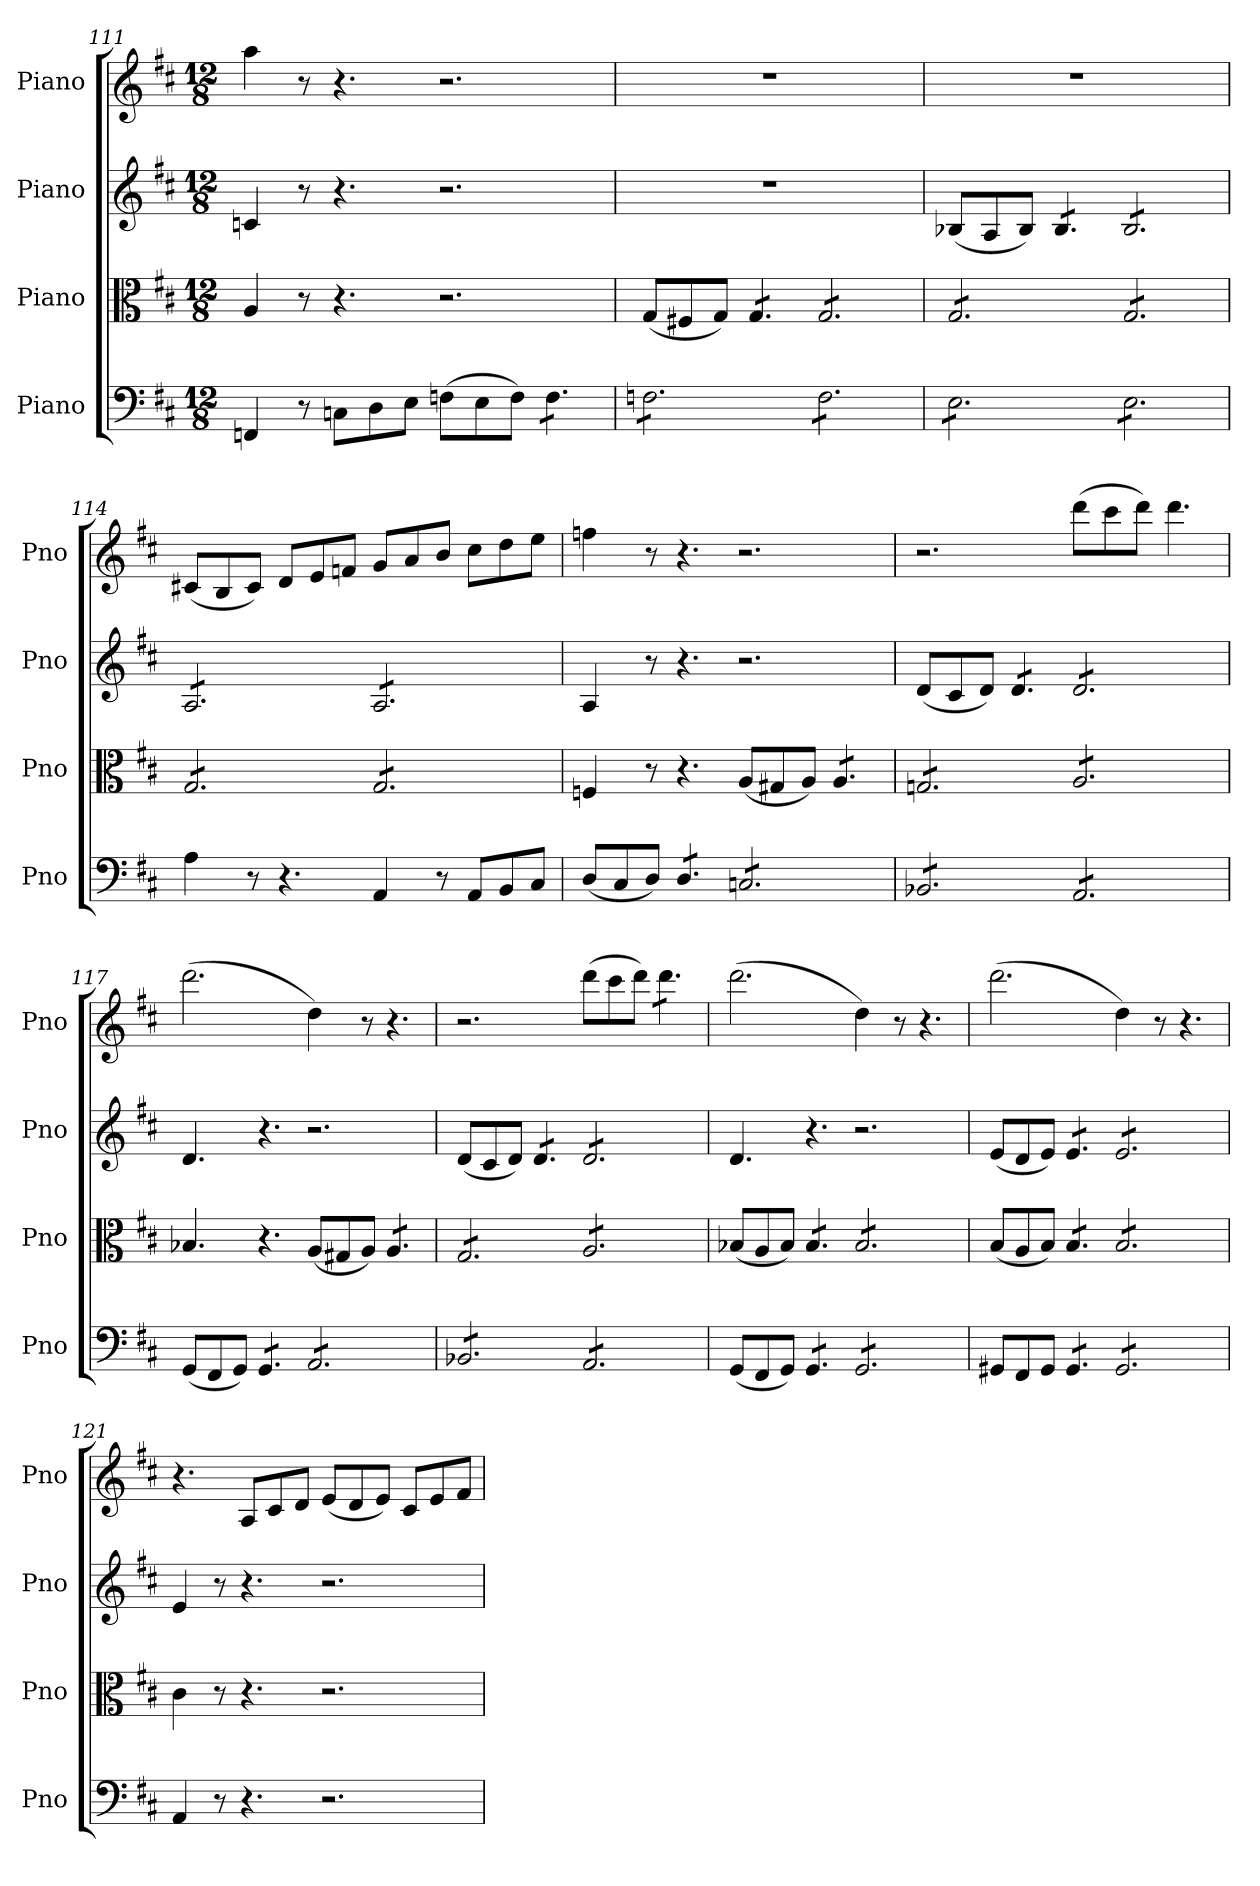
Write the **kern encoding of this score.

**kern	**kern	**kern	**kern
*part4	*part3	*part2	*part1
*staff4	*staff3	*staff2	*staff1
*I"Piano	*I"Piano	*I"Piano	*I"Piano
*I'Pno	*I'Pno	*I'Pno	*I'Pno
*clefF4	*clefC3	*clefG2	*clefG2
*k[f#c#]	*k[f#c#]	*k[f#c#]	*k[f#c#]
*M12/8	*M12/8	*M12/8	*M12/8
=111	=111	=111	=111
4FFn/	4A/	4cn/	4aa\
8r	8r	8r	8r
8Cn\L	4.r	4.r	4.r
8D\	.	.	.
8E\J	.	.	.
(8Fn\L	2.r	2.r	2.r
8E\	.	.	.
8F\J)	.	.	.
*tremolo	*	*	*
8F\L	.	.	.
8F\	.	.	.
8F\J	.	.	.
=112	=112	=112	=112
8Fn\L	(8G/L	1.r	1.r
8Fn\	8F#X/	.	.
8Fn\	8G/J)	.	.
*	*tremolo	*	*
8Fn\	8G/L	.	.
8Fn\	8G/	.	.
8Fn\J	8G/J	.	.
8F\L	8G/L	.	.
8F\	8G/	.	.
8F\	8G/	.	.
8F\	8G/	.	.
8F\	8G/	.	.
8F\J	8G/J	.	.
=113	=113	=113	=113
8E\L	8G/L	(8B-X/L	1.r
8E\	8G/	8A/	.
8E\	8G/	8B-/J)	.
*	*	*tremolo	*
8E\	8G/	8B-/L	.
8E\	8G/	8B-/	.
8E\J	8G/J	8B-/J	.
8E\L	8G/L	8B-/L	.
8E\	8G/	8B-/	.
8E\	8G/	8B-/	.
8E\	8G/	8B-/	.
8E\	8G/	8B-/	.
8E\J	8G/J	8B-/J	.
*Xtremolo	*	*	*
!!LO:PB:g=z
=114	=114	=114	=114
4A\	8G/L	8A/L	(8c#X/L
.	8G/	8A/	8B/
8r	8G/	8A/	8c#/J)
4.r	8G/	8A/	8d/L
.	8G/	8A/	8e/
.	8G/J	8A/J	8fn/J
4AA/	8G/L	8A/L	8g/L
.	8G/	8A/	8a/
8r	8G/	8A/	8b/J
8AA/L	8G/	8A/	8cc#\L
8BB/	8G/	8A/	8dd\
8C#/J	8G/J	8A/J	8ee\J
*	*	*Xtremolo	*
*	*Xtremolo	*	*
=115	=115	=115	=115
(8D/L	4Fn/	4A/	4ffn\
8C#/	.	.	.
8D/J)	8r	8r	8r
*tremolo	*	*	*
8D/L	4.r	4.r	4.r
8D/	.	.	.
8D/J	.	.	.
8Cn/L	(8A/L	2.r	2.r
8Cn/	8G#X/	.	.
8Cn/	8A/J)	.	.
*	*tremolo	*	*
8Cn/	8A/L	.	.
8Cn/	8A/	.	.
8Cn/J	8A/J	.	.
=116	=116	=116	=116
8BB-X/L	8Gn/L	(8d/L	2.r
8BB-X/	8Gn/	8c#/	.
8BB-X/	8Gn/	8d/J)	.
*	*	*tremolo	*
8BB-X/	8Gn/	8d/L	.
8BB-X/	8Gn/	8d/	.
8BB-X/J	8Gn/J	8d/J	.
8AA/L	8A/L	8d/L	(8ddd\L
8AA/	8A/	8d/	8ccc#\
8AA/	8A/	8d/	8ddd\J)
8AA/	8A/	8d/	4.ddd\
8AA/	8A/	8d/	.
8AA/J	8A/J	8d/J	.
*	*	*Xtremolo	*
*	*Xtremolo	*	*
*Xtremolo	*	*	*
=117	=117	=117	=117
(8GG/L	4.B-X/	4.d/	(2.ddd\
8FF#/	.	.	.
8GG/J)	.	.	.
*tremolo	*	*	*
8GG/L	4.r	4.r	.
8GG/	.	.	.
8GG/J	.	.	.
8AA/L	(8A/L	2.r	4dd\)
8AA/	8G#X/	.	.
8AA/	8A/J)	.	8r
*	*tremolo	*	*
8AA/	8A/L	.	4.r
8AA/	8A/	.	.
8AA/J	8A/J	.	.
=118	=118	=118	=118
8BB-X/L	8G/L	(8d/L	2.r
8BB-X/	8G/	8c#/	.
8BB-X/	8G/	8d/J)	.
*	*	*tremolo	*
8BB-X/	8G/	8d/L	.
8BB-X/	8G/	8d/	.
8BB-X/J	8G/J	8d/J	.
8AA/L	8A/L	8d/L	(8ddd\L
8AA/	8A/	8d/	8ccc#\
8AA/	8A/	8d/	8ddd\J)
*	*	*	*tremolo
8AA/	8A/	8d/	8ddd\L
8AA/	8A/	8d/	8ddd\
8AA/J	8A/J	8d/J	8ddd\J
*	*	*	*Xtremolo
*	*	*Xtremolo	*
*	*Xtremolo	*	*
*Xtremolo	*	*	*
=119	=119	=119	=119
(8GG/L	(8B-X/L	4.d/	(2.ddd\
8FF#/	8A/	.	.
8GG/J)	8B-/J)	.	.
*tremolo	*	*	*
*	*tremolo	*	*
8GG/L	8B-/L	4.r	.
8GG/	8B-/	.	.
8GG/J	8B-/J	.	.
8GG/L	8B-/L	2.r	4dd\)
8GG/	8B-/	.	.
8GG/	8B-/	.	8r
8GG/	8B-/	.	4.r
8GG/	8B-/	.	.
8GG/J	8B-/J	.	.
*	*Xtremolo	*	*
*Xtremolo	*	*	*
!!LO:LB:g=z
=120	=120	=120	=120
8GG#X/L	(8B/L	(8e/L	(2.ddd\
8FF#/	8A/	8d/	.
8GG#/J	8B/J)	8e/J)	.
*tremolo	*	*	*
*	*tremolo	*	*
*	*	*tremolo	*
8GG#/L	8B/L	8e/L	.
8GG#/	8B/	8e/	.
8GG#/J	8B/J	8e/J	.
8GG#/L	8B/L	8e/L	4dd\)
8GG#/	8B/	8e/	.
8GG#/	8B/	8e/	8r
8GG#/	8B/	8e/	4.r
8GG#/	8B/	8e/	.
8GG#/J	8B/J	8e/J	.
*	*	*Xtremolo	*
*	*Xtremolo	*	*
*Xtremolo	*	*	*
=121	=121	=121	=121
4AA/	4c#\	4e/	4.r
8r	8r	8r	.
4.r	4.r	4.r	8A/L
.	.	.	8c#/
.	.	.	8d/J
2.r	2.r	2.r	(8e/L
.	.	.	8d/
.	.	.	8e/J)
.	.	.	8c#/L
.	.	.	8e/
.	.	.	8f#/J
=	=	=	=
*-	*-	*-	*-
